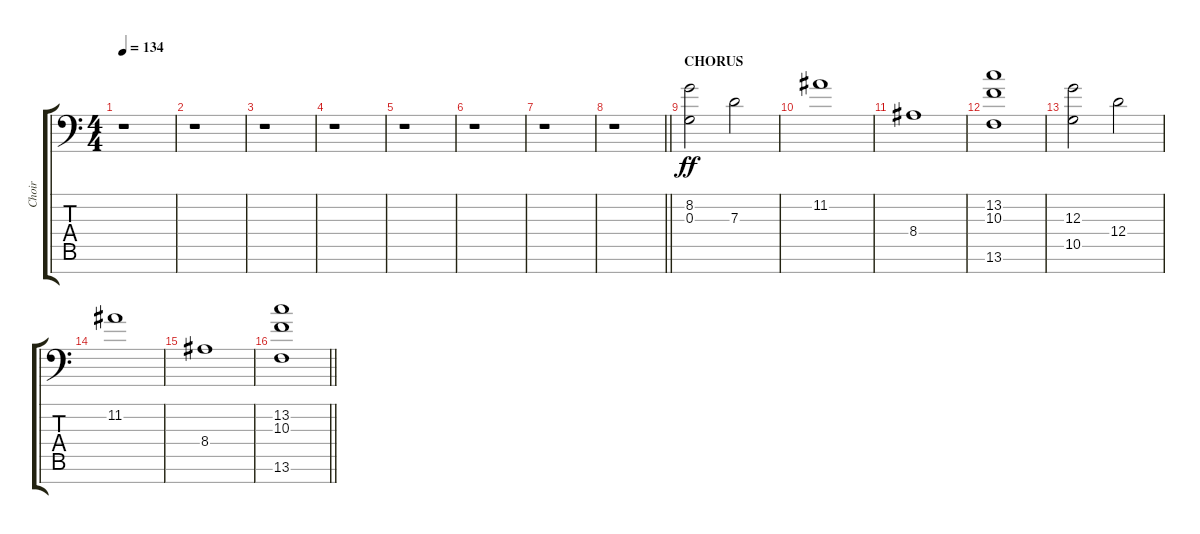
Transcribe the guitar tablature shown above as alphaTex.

\track ("Choir" "Choir") {instrument voiceoohs}
\staff {score tabs}
\tuning (C8 B3 G3 D3 A2 E2 C-1) {hide}
\ts (4 4)
\tempo 134
\clef f4
\ks c
r.1{dy ff} |
r.1 |
r.1 |
r.1 |
r.1 |
r.1 |
r.1 |
\barLineRight lightlight
r.1 |
\section ("" "CHORUS")
(8.2 0.3).2 7.3.2 |
11.2.1 |
8.4.1 |
(13.2 10.3 13.6).1 |
(12.3 10.5).2 12.4.2 |
11.2.1 |
8.4.1 |
\barLineRight lightlight
(13.2 10.3 13.6).1
